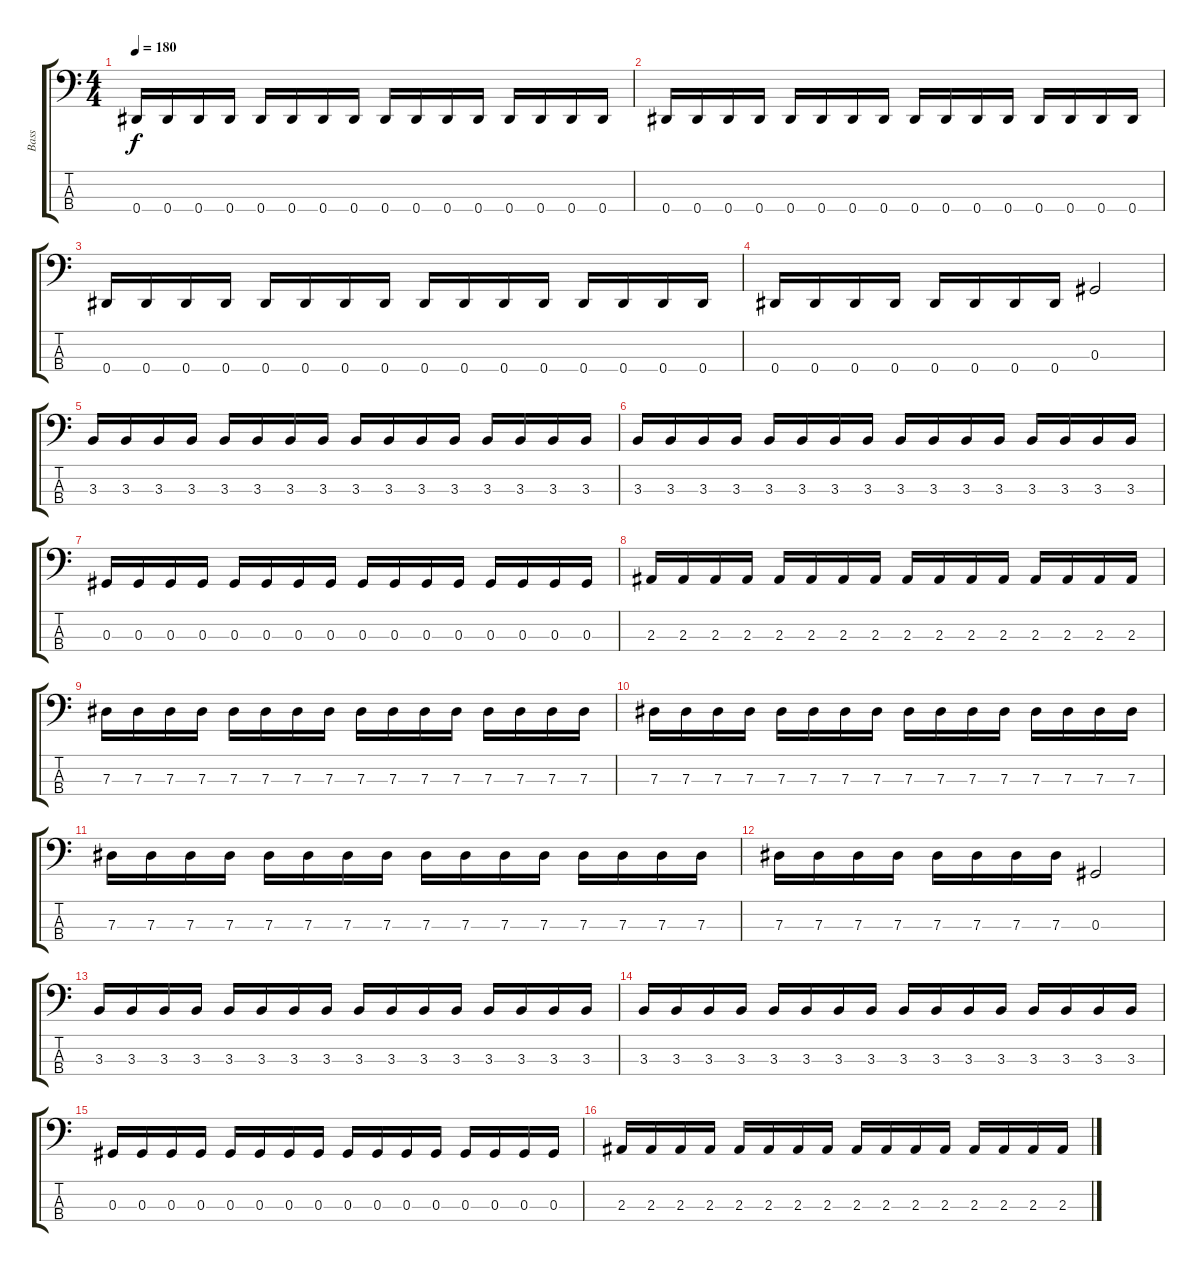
\track ("Bass" "Bass") {instrument electricbasspick}
\staff {score tabs}
\tuning (Gb2 Db2 Ab1 Eb1) {hide}
\ts (4 4)
\tempo 180
\clef f4
\ks c
0.4.16{dy f} 0.4.16 0.4.16 0.4.16 0.4.16 0.4.16 0.4.16 0.4.16 0.4.16 0.4.16 0.4.16 0.4.16 0.4.16 0.4.16 0.4.16 0.4.16 |
0.4.16 0.4.16 0.4.16 0.4.16 0.4.16 0.4.16 0.4.16 0.4.16 0.4.16 0.4.16 0.4.16 0.4.16 0.4.16 0.4.16 0.4.16 0.4.16 |
0.4.16 0.4.16 0.4.16 0.4.16 0.4.16 0.4.16 0.4.16 0.4.16 0.4.16 0.4.16 0.4.16 0.4.16 0.4.16 0.4.16 0.4.16 0.4.16 |
0.4.16 0.4.16 0.4.16 0.4.16 0.4.16 0.4.16 0.4.16 0.4.16 0.3.2 |
3.3.16 3.3.16 3.3.16 3.3.16 3.3.16 3.3.16 3.3.16 3.3.16 3.3.16 3.3.16 3.3.16 3.3.16 3.3.16 3.3.16 3.3.16 3.3.16 |
3.3.16 3.3.16 3.3.16 3.3.16 3.3.16 3.3.16 3.3.16 3.3.16 3.3.16 3.3.16 3.3.16 3.3.16 3.3.16 3.3.16 3.3.16 3.3.16 |
0.3.16 0.3.16 0.3.16 0.3.16 0.3.16 0.3.16 0.3.16 0.3.16 0.3.16 0.3.16 0.3.16 0.3.16 0.3.16 0.3.16 0.3.16 0.3.16 |
2.3.16 2.3.16 2.3.16 2.3.16 2.3.16 2.3.16 2.3.16 2.3.16 2.3.16 2.3.16 2.3.16 2.3.16 2.3.16 2.3.16 2.3.16 2.3.16 |
7.3.16 7.3.16 7.3.16 7.3.16 7.3.16 7.3.16 7.3.16 7.3.16 7.3.16 7.3.16 7.3.16 7.3.16 7.3.16 7.3.16 7.3.16 7.3.16 |
7.3.16 7.3.16 7.3.16 7.3.16 7.3.16 7.3.16 7.3.16 7.3.16 7.3.16 7.3.16 7.3.16 7.3.16 7.3.16 7.3.16 7.3.16 7.3.16 |
7.3.16 7.3.16 7.3.16 7.3.16 7.3.16 7.3.16 7.3.16 7.3.16 7.3.16 7.3.16 7.3.16 7.3.16 7.3.16 7.3.16 7.3.16 7.3.16 |
7.3.16 7.3.16 7.3.16 7.3.16 7.3.16 7.3.16 7.3.16 7.3.16 0.3.2 |
3.3.16 3.3.16 3.3.16 3.3.16 3.3.16 3.3.16 3.3.16 3.3.16 3.3.16 3.3.16 3.3.16 3.3.16 3.3.16 3.3.16 3.3.16 3.3.16 |
3.3.16 3.3.16 3.3.16 3.3.16 3.3.16 3.3.16 3.3.16 3.3.16 3.3.16 3.3.16 3.3.16 3.3.16 3.3.16 3.3.16 3.3.16 3.3.16 |
0.3.16 0.3.16 0.3.16 0.3.16 0.3.16 0.3.16 0.3.16 0.3.16 0.3.16 0.3.16 0.3.16 0.3.16 0.3.16 0.3.16 0.3.16 0.3.16 |
2.3.16 2.3.16 2.3.16 2.3.16 2.3.16 2.3.16 2.3.16 2.3.16 2.3.16 2.3.16 2.3.16 2.3.16 2.3.16 2.3.16 2.3.16 2.3.16
